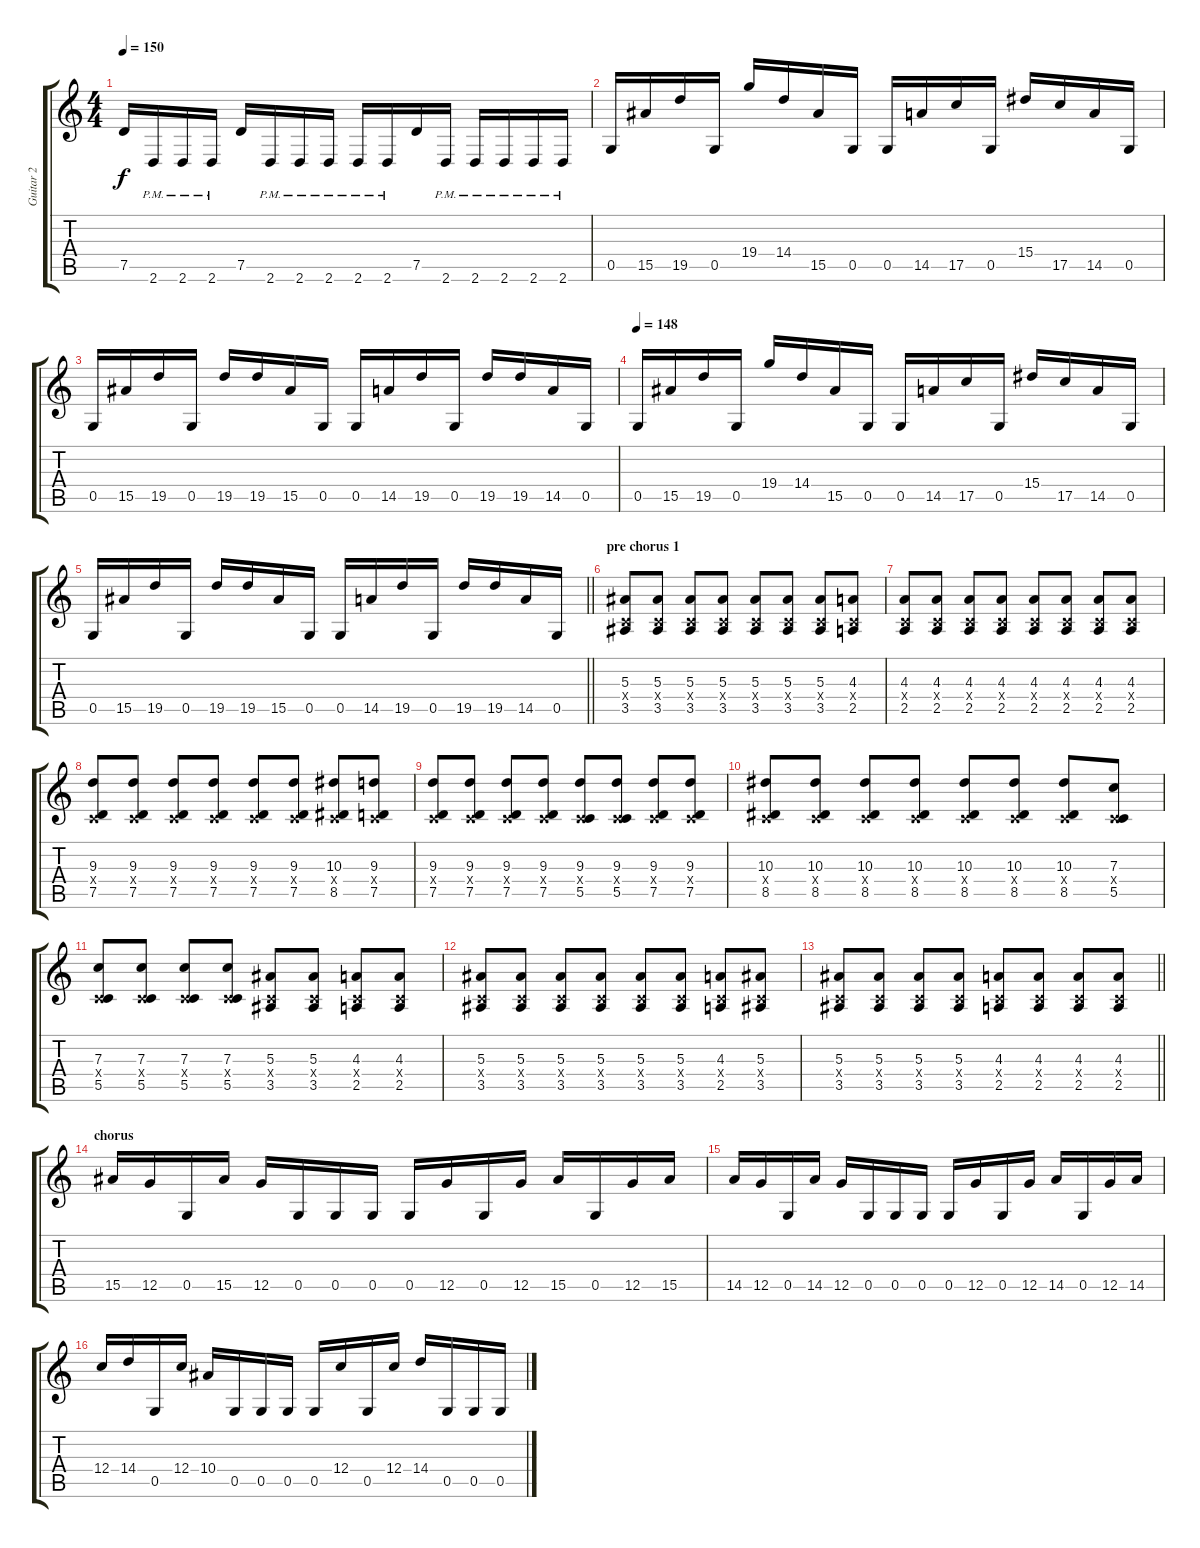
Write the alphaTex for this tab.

\track ("Guitar 2" "Guitar 2") {instrument distortionguitar}
\staff {score tabs}
\tuning (D4 A3 F3 C3 G2 C2) {hide}
\ts (4 4)
\tempo 150
\clef g2
\ks c
7.5.16{dy f} 2.6{pm}.16 2.6{pm}.16 2.6{pm}.16 7.5.16 2.6{pm}.16 2.6{pm}.16 2.6{pm}.16 2.6{pm}.16 2.6{pm}.16 7.5.16 2.6{pm}.16 2.6{pm}.16 2.6{pm}.16 2.6{pm}.16 2.6{pm}.16 |
0.5.16 15.5.16 19.5.16 0.5.16 19.4.16 14.4.16 15.5.16 0.5.16 0.5.16 14.5.16 17.5.16 0.5.16 15.4.16 17.5.16 14.5.16 0.5.16 |
0.5.16 15.5.16 19.5.16 0.5.16 19.5.16 19.5.16 15.5.16 0.5.16 0.5.16 14.5.16 19.5.16 0.5.16 19.5.16 19.5.16 14.5.16 0.5.16 |
\tempo 148
0.5.16 15.5.16 19.5.16 0.5.16 19.4.16 14.4.16 15.5.16 0.5.16 0.5.16 14.5.16 17.5.16 0.5.16 15.4.16 17.5.16 14.5.16 0.5.16 |
\barLineRight lightlight
0.5.16 15.5.16 19.5.16 0.5.16 19.5.16 19.5.16 15.5.16 0.5.16 0.5.16 14.5.16 19.5.16 0.5.16 19.5.16 19.5.16 14.5.16 0.5.16 |
\section ("" "pre chorus 1")
(5.3 0.4{x} 3.5).8 (5.3 0.4{x} 3.5).8 (5.3 0.4{x} 3.5).8 (5.3 0.4{x} 3.5).8 (5.3 0.4{x} 3.5).8 (5.3 0.4{x} 3.5).8 (5.3 0.4{x} 3.5).8 (4.3 0.4{x} 2.5).8 |
(4.3 0.4{x} 2.5).8 (4.3 0.4{x} 2.5).8 (4.3 0.4{x} 2.5).8 (4.3 0.4{x} 2.5).8 (4.3 0.4{x} 2.5).8 (4.3 0.4{x} 2.5).8 (4.3 0.4{x} 2.5).8 (4.3 0.4{x} 2.5).8 |
(9.3 0.4{x} 7.5).8 (9.3 0.4{x} 7.5).8 (9.3 0.4{x} 7.5).8 (9.3 0.4{x} 7.5).8 (9.3 0.4{x} 7.5).8 (9.3 0.4{x} 7.5).8 (10.3 0.4{x} 8.5).8 (9.3 0.4{x} 7.5).8 |
(9.3 0.4{x} 7.5).8 (9.3 0.4{x} 7.5).8 (9.3 0.4{x} 7.5).8 (9.3 0.4{x} 7.5).8 (9.3 0.4{x} 5.5).8 (9.3 0.4{x} 5.5).8 (9.3 0.4{x} 7.5).8 (9.3 0.4{x} 7.5).8 |
(10.3 0.4{x} 8.5).8 (10.3 0.4{x} 8.5).8 (10.3 0.4{x} 8.5).8 (10.3 0.4{x} 8.5).8 (10.3 0.4{x} 8.5).8 (10.3 0.4{x} 8.5).8 (10.3 0.4{x} 8.5).8 (7.3 0.4{x} 5.5).8 |
(7.3 0.4{x} 5.5).8 (7.3 0.4{x} 5.5).8 (7.3 0.4{x} 5.5).8 (7.3 0.4{x} 5.5).8 (5.3 0.4{x} 3.5).8 (5.3 0.4{x} 3.5).8 (4.3 0.4{x} 2.5).8 (4.3 0.4{x} 2.5).8 |
(5.3 0.4{x} 3.5).8 (5.3 0.4{x} 3.5).8 (5.3 0.4{x} 3.5).8 (5.3 0.4{x} 3.5).8 (5.3 0.4{x} 3.5).8 (5.3 0.4{x} 3.5).8 (4.3 0.4{x} 2.5).8 (5.3 0.4{x} 3.5).8 |
\barLineRight lightlight
(5.3 0.4{x} 3.5).8 (5.3 0.4{x} 3.5).8 (5.3 0.4{x} 3.5).8 (5.3 0.4{x} 3.5).8 (4.3 0.4{x} 2.5).8 (4.3 0.4{x} 2.5).8 (4.3 0.4{x} 2.5).8 (4.3 0.4{x} 2.5).8 |
\section ("" "chorus")
15.5.16{balance 8} 12.5.16 0.5.16 15.5.16 12.5.16 0.5.16 0.5.16 0.5.16 0.5.16 12.5.16 0.5.16 12.5.16 15.5.16 0.5.16 12.5.16 15.5.16 |
14.5.16 12.5.16 0.5.16 14.5.16 12.5.16 0.5.16 0.5.16 0.5.16 0.5.16 12.5.16 0.5.16 12.5.16 14.5.16 0.5.16 12.5.16 14.5.16 |
12.4.16 14.4.16 0.5.16 12.4.16 10.4.16 0.5.16 0.5.16 0.5.16 0.5.16 12.4.16 0.5.16 12.4.16 14.4.16 0.5.16 0.5.16 0.5.16
